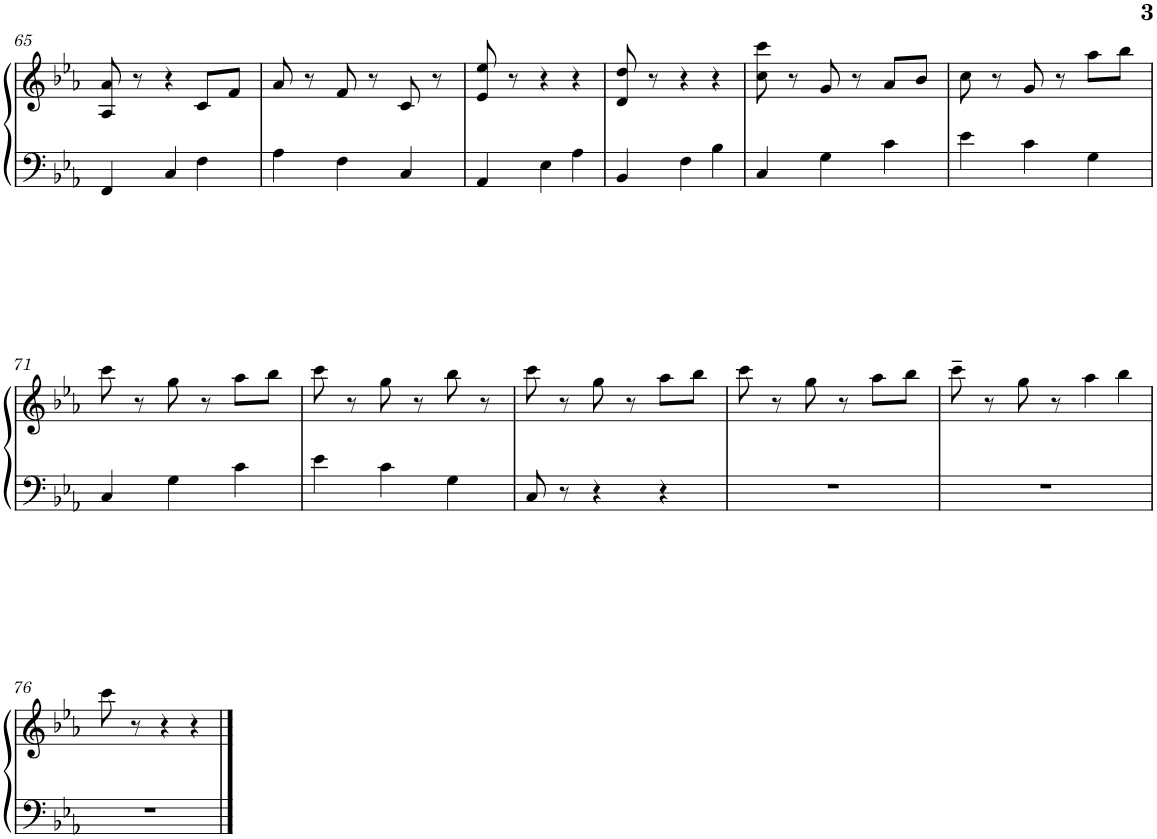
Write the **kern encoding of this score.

**kern	**kern
*part1	*part1
*staff2	*staff1
*I"Piano	*
*I'Pno	*
!!LO:PB:g=z
*clefF4	*clefG2
*k[b-e-a-]	*k[b-e-a-]
*M3/4	*M3/4
=65	=65
4FF/	8A-/ 8a-/
.	8r
4C/	4r
4F\	8c/L
.	8f/J
=66	=66
4A-\	8a-/
.	8r
4F\	8f/
.	8r
4C/	8c/
.	8r
=67	=67
4AA-/	8e-/ 8ee-/
.	8r
4E-\	4r
4A-\	4r
=68	=68
4BB-/	8d/ 8dd/
.	8r
4F\	4r
4B-\	4r
=69	=69
4C/	8cc\ 8ccc\
.	8r
4G\	8g/
.	8r
4c\	8a-/L
.	8b-/J
=70	=70
4e-\	8cc\
.	8r
4c\	8g/
.	8r
4G\	8aa-\L
.	8bb-\J
!!LO:LB:g=z
=71	=71
4C/	8ccc\
.	8r
4G\	8gg\
.	8r
4c\	8aa-\L
.	8bb-\J
=72	=72
4e-\	8ccc\
.	8r
4c\	8gg\
.	8r
4G\	8bb-\
.	8r
=73	=73
8C/	8ccc\
8r	8r
4r	8gg\
.	8r
4r	8aa-\L
.	8bb-\J
=74	=74
2.r	8ccc\
.	8r
.	8gg\
.	8r
.	8aa-\L
.	8bb-\J
=75	=75
2.r	8ccc~\
.	8r
.	8gg\
.	8r
.	4aa-\
4ryy	4bb-\
!!LO:LB:g=z
=76	=76
2.r	8ccc\
.	8r
.	4r
.	4r
4r	4ryy
==	==
*-	*-
